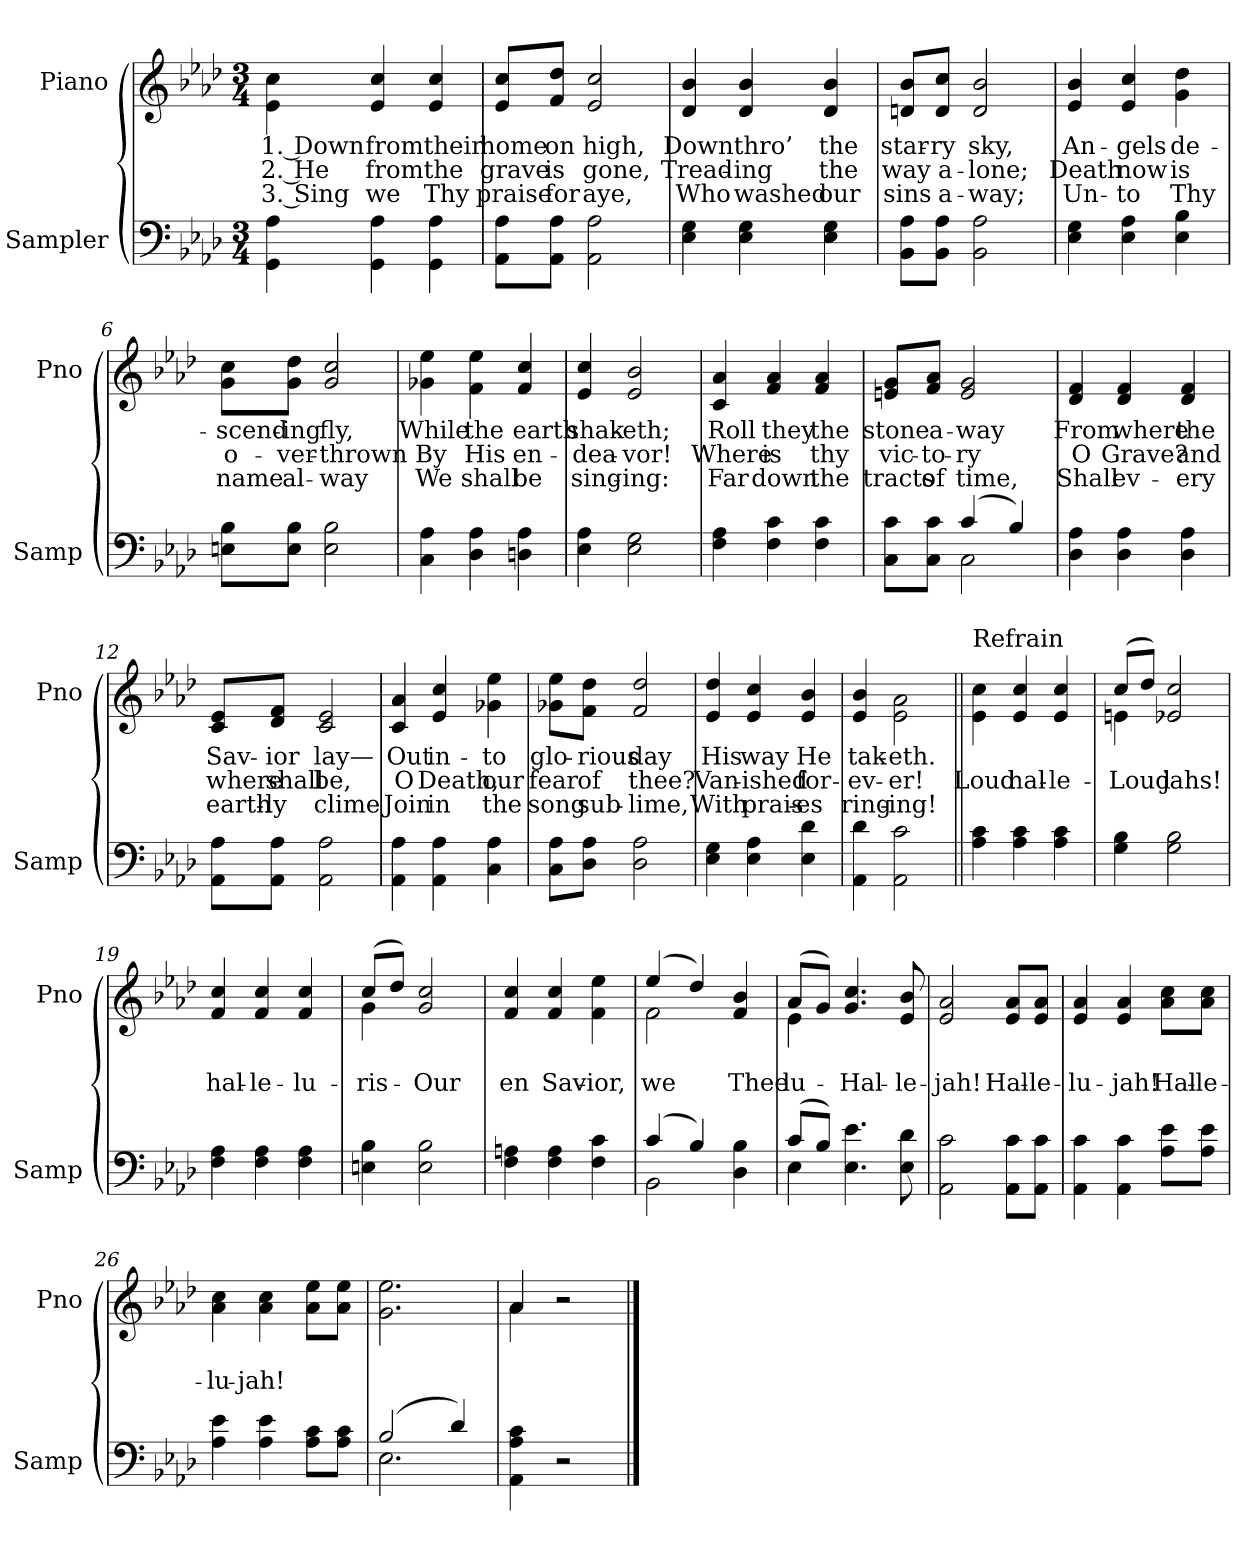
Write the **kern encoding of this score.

**kern	**kern	**text	**text	**text
*part2	*part1	*part1	*part1	*part1
*staff2	*staff1	*staff1	*staff1	*staff1
*I"Sampler	*I"Piano	*	*	*
*I'Samp	*I'Pno	*	*	*
*clefF4	*clefG2	*	*	*
*k[b-e-a-d-]	*k[b-e-a-d-]	*	*	*
*A-:	*A-:	*	*	*
*M3/4	*M3/4	*	*	*
=1	=1	=1	=1	=1
4GG 4A-	4e-\ 4cc\	1. Down	2. He	3. Sing
4GG 4A-	4e- 4cc	from	from	we
4GG 4A-	4e- 4cc	their	the	Thy
=2	=2	=2	=2	=2
8AA-\ 8A-\L	8e-/ 8cc/L	home	grave	praise
8AA-\ 8A-\J	8f/ 8dd-/J	on	is	for
2AA- 2A-	2e- 2cc	high,	gone,	aye,
=3	=3	=3	=3	=3
4E- 4G	4d- 4b-	Down	Tread-	Who
4E- 4G	4d- 4b-	thro’	-ing	washed
4E- 4G	4d- 4b-	the	the	our
=4	=4	=4	=4	=4
8BB-\ 8A-\L	8dn/ 8b-/L	star-	way	sins
8BB-\ 8A-\J	8d/ 8cc/J	-ry	a-	a-
2BB- 2A-	2d 2b-	sky,	-lone;	-way;
=5	=5	=5	=5	=5
4E- 4G	4e- 4b-	An-	Death	Un-
4E- 4A-	4e- 4cc	-gels	now	-to
4E- 4B-	4g 4dd-	de-	is	Thy
=6	=6	=6	=6	=6
8En\ 8B-\L	8g\ 8cc\L	-scend-	o-	name
8E\ 8B-\J	8g\ 8dd-\J	-ing	-ver-	al-
2E 2B-	2g 2cc	fly,	-thrown	-way
=7	=7	=7	=7	=7
4C 4A-	4g-X 4ee-	While	By	We
4D- 4A-	4f 4ee-	the	His	shall
4Dn 4A-	4f 4cc	earth	en-	be
=8	=8	=8	=8	=8
4E- 4A-	4e- 4cc	shak-	-dea-	sing-
2E- 2G	2e- 2b-	-eth;	-vor!	-ing:
=9	=9	=9	=9	=9
4F 4A-	4c 4a-	Roll	Where	Far
4F 4c	4f 4a-	they	is	down
4F 4c	4f 4a-	the	thy	the
=10	=10	=10	=10	=10
*^	*	*	*	*
8C\ 8c\L	4ryy	8en/ 8g/L	stone	vic-	tracts
8C\ 8c\J	.	8f/ 8a-/J	a-	-to-	of
(4c/	2C	2e 2g	-way	-ry	time,
4B-/)	.	.	.	.	.
*v	*v	*	*	*	*
=11	=11	=11	=11	=11
4D- 4A-	4d- 4f	From	O	Shall
4D- 4A-	4d- 4f	where	Grave?	ev-
4D- 4A-	4d- 4f	the	and	-ery
=12	=12	=12	=12	=12
8AA-\ 8A-\L	8c/ 8e-/L	Sav-	where	earth-
8AA-\ 8A-\J	8d-/ 8f/J	-ior	shall	-ly
2AA- 2A-	2c 2e-	lay—	be,	clime
=13	=13	=13	=13	=13
4AA- 4A-	4c 4a-	Out	O	Join
4AA- 4A-	4e- 4cc	in-	Death,	in
4C 4A-	4g-X 4ee-	-to	our	the
=14	=14	=14	=14	=14
8C\ 8A-\L	8g-X\ 8ee-\L	glo-	fear	song
8D-\ 8A-\J	8f\ 8dd-\J	-rious	of	sub-
2D- 2A-	2f 2dd-	day	thee?	-lime,
=15	=15	=15	=15	=15
4E- 4G	4e- 4dd-	His	Van-	With
4E- 4A-	4e- 4cc	way	-ished	prais-
4E- 4d-	4e- 4b-	He	for-	-es
=16	=16	=16	=16	=16
4AA- 4d-	4e- 4b-	tak-	-ev-	ring-
2AA- 2c	2e-\ 2a-\	-eth.	-er!	-ing!
=17||	=17||	=17||	=17||	=17||
!	!LO:TX:t=Refrain	!	!	!
4A- 4c	4e-\ 4cc\	.	Loud	.
4A- 4c	4e- 4cc	.	hal-	.
4A- 4c	4e- 4cc	.	-le-	.
=18	=18	=18	=18	=18
*	*^	*	*	*
4G 4B-	(8cc/L	4en	.	Loud	.
.	8dd-/J)	.	.	.	.
2G 2B-	2e- 2cc	2ryy	.	-jahs!	.
*	*v	*v	*	*	*
=19	=19	=19	=19	=19
4F 4A-	4f 4cc	.	hal-	.
4F 4A-	4f 4cc	.	-le-	.
4F 4A-	4f 4cc	.	-lu-	.
=20	=20	=20	=20	=20
*	*^	*	*	*
4En 4B-	(8cc/L	4g	.	ris-	.
.	8dd-/J)	.	.	.	.
2E 2B-	2g 2cc	2ryy	.	Our	.
*	*v	*v	*	*	*
=21	=21	=21	=21	=21
4F 4An	4f 4cc	.	-en	.
4F 4A	4f 4cc	.	Sav-	.
4F 4c	4f 4ee-	.	-ior,	.
=22	=22	=22	=22	=22
*^	*^	*	*	*
(4c/	2BB-	(4ee-/	2f	.	we	.
4B-/)	.	4dd-/)	.	.	.	.
4D- 4B-	4ryy	4f 4b-	4ryy	.	Thee	.
=23	=23	=23	=23	=23	=23	=23
(8c/L	4E-	(8a-/L	4e-	.	-lu-	.
8B-/J)	.	8g/J)	.	.	.	.
4.E- 4.e-	2ryy	4.g 4.cc	2ryy	.	Hal-	.
8E- 8d-	.	8e- 8b-	.	.	-le-	.
*v	*v	*	*	*	*	*
*	*v	*v	*	*	*
=24	=24	=24	=24	=24
2AA- 2c	2e- 2a-	.	-jah!	.
8AA-\ 8c\L	8e-/ 8a-/L	.	Hal-	.
8AA-\ 8c\J	8e-/ 8a-/J	.	-le-	.
=25	=25	=25	=25	=25
4AA- 4c	4e- 4a-	.	-lu-	.
4AA- 4c	4e- 4a-	.	-jah!	.
8A-\ 8e-\L	8a-\ 8cc\L	.	Hal-	.
8A-\ 8e-\J	8a-\ 8cc\J	.	-le-	.
=26	=26	=26	=26	=26
4A- 4e-	4a- 4cc	.	-lu-	.
4A- 4e-	4a- 4cc	.	-jah!	.
8A-\ 8c\L	8a-\ 8ee-\L	.	.	.
8A-\ 8c\J	8a-\ 8ee-\J	.	.	.
=27	=27	=27	=27	=27
*^	*	*	*	*
(2B-/	2.E-	2.g 2.ee-	.	.	.
4d-/)	.	.	.	.	.
*v	*v	*	*	*	*
=28	=28	=28	=28	=28
*	*^	*	*	*
4AA- 4A- 4c	4a-/	4a-	.	.	.
2r	2r	2ryy	.	.	.
*	*v	*v	*	*	*
==	==	==	==	==
*-	*-	*-	*-	*-
